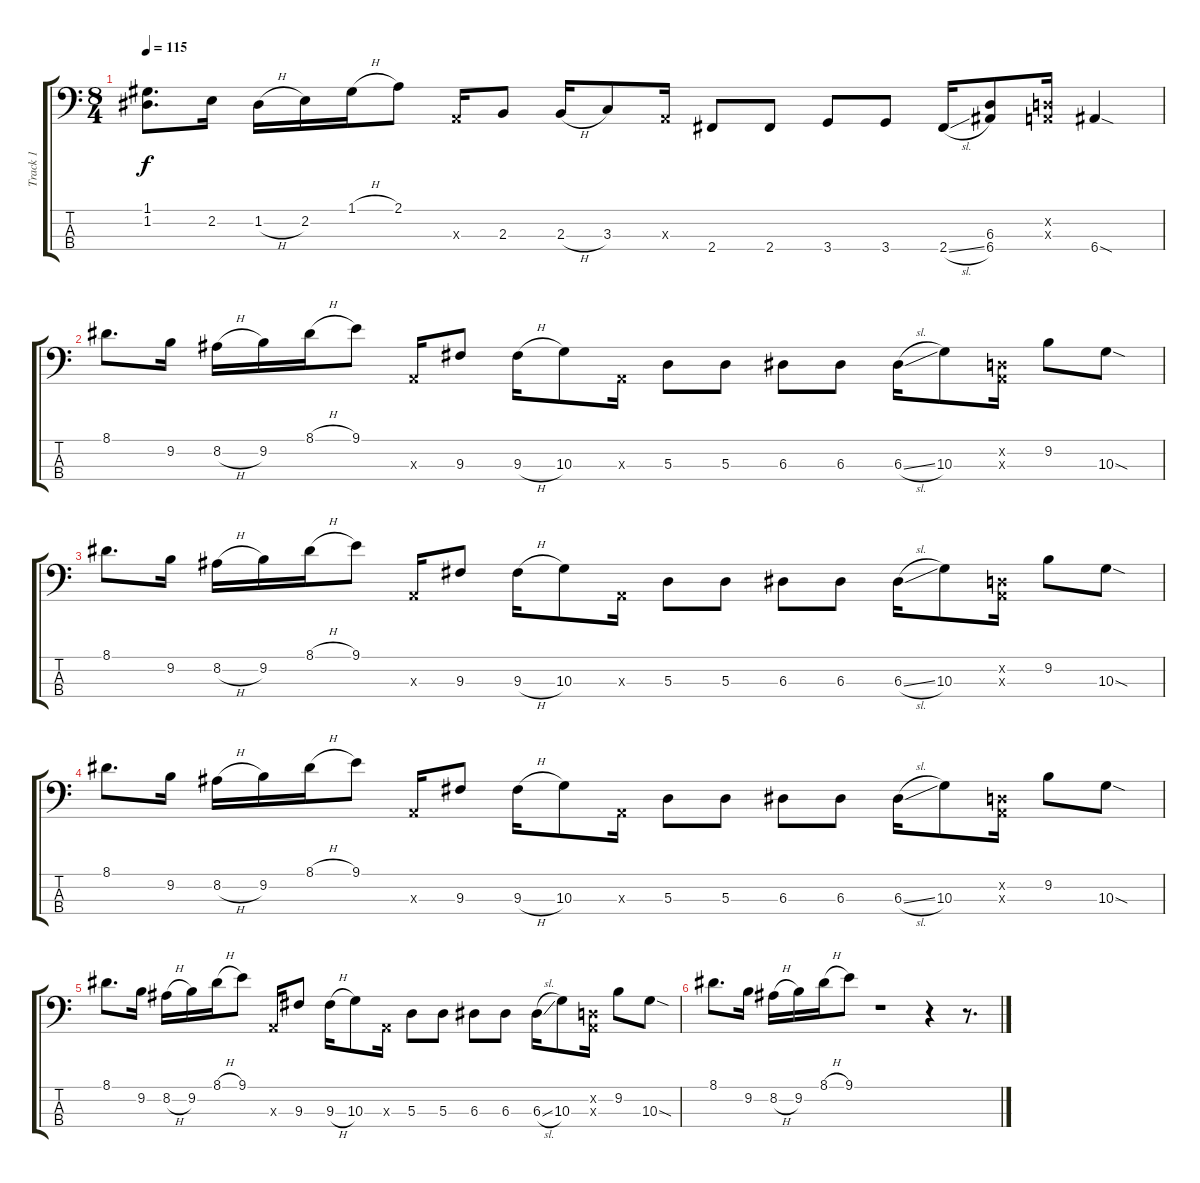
\track ("Track 1" "Track 1") {instrument slapbass2}
\staff {score tabs}
\tuning (G2 D2 A1 E1) {hide}
\ts (8 4)
\tempo 115
\clef f4
\ks c
(1.1 1.2).8{d dy f} 2.2.16 1.2{h}.16 2.2.16 1.1{h}.16 2.1.8 0.3{x}.16 2.3.8 2.3{h}.16 3.3.8 0.3{x}.16 2.4.8 2.4.8 3.4.8 3.4.8 2.4{sl}.16 (6.3 6.4).8 (0.2{x} 0.3{x}).16 6.4{sod}.4 |
8.1.8{d} 9.2.16 8.2{h}.16 9.2.16 8.1{h}.16 9.1.8 0.3{x}.16 9.3.8 9.3{h}.16 10.3.8 0.3{x}.16 5.3.8 5.3.8 6.3.8 6.3.8 6.3{sl}.16 10.3.8 (0.2{x} 0.3{x}).16 9.2.8 10.3{sod}.8 |
8.1.8{d} 9.2.16 8.2{h}.16 9.2.16 8.1{h}.16 9.1.8 0.3{x}.16 9.3.8 9.3{h}.16 10.3.8 0.3{x}.16 5.3.8 5.3.8 6.3.8 6.3.8 6.3{sl}.16 10.3.8 (0.2{x} 0.3{x}).16 9.2.8 10.3{sod}.8 |
8.1.8{d} 9.2.16 8.2{h}.16 9.2.16 8.1{h}.16 9.1.8 0.3{x}.16 9.3.8 9.3{h}.16 10.3.8 0.3{x}.16 5.3.8 5.3.8 6.3.8 6.3.8 6.3{sl}.16 10.3.8 (0.2{x} 0.3{x}).16 9.2.8 10.3{sod}.8 |
8.1.8{d} 9.2.16 8.2{h}.16 9.2.16 8.1{h}.16 9.1.8 0.3{x}.16 9.3.8 9.3{h}.16 10.3.8 0.3{x}.16 5.3.8 5.3.8 6.3.8 6.3.8 6.3{sl}.16 10.3.8 (0.2{x} 0.3{x}).16 9.2.8 10.3{sod}.8 |
8.1.8{d} 9.2.16 8.2{h}.16 9.2.16 8.1{h}.16 9.1.8 r.1 r.4 r.8{d}
